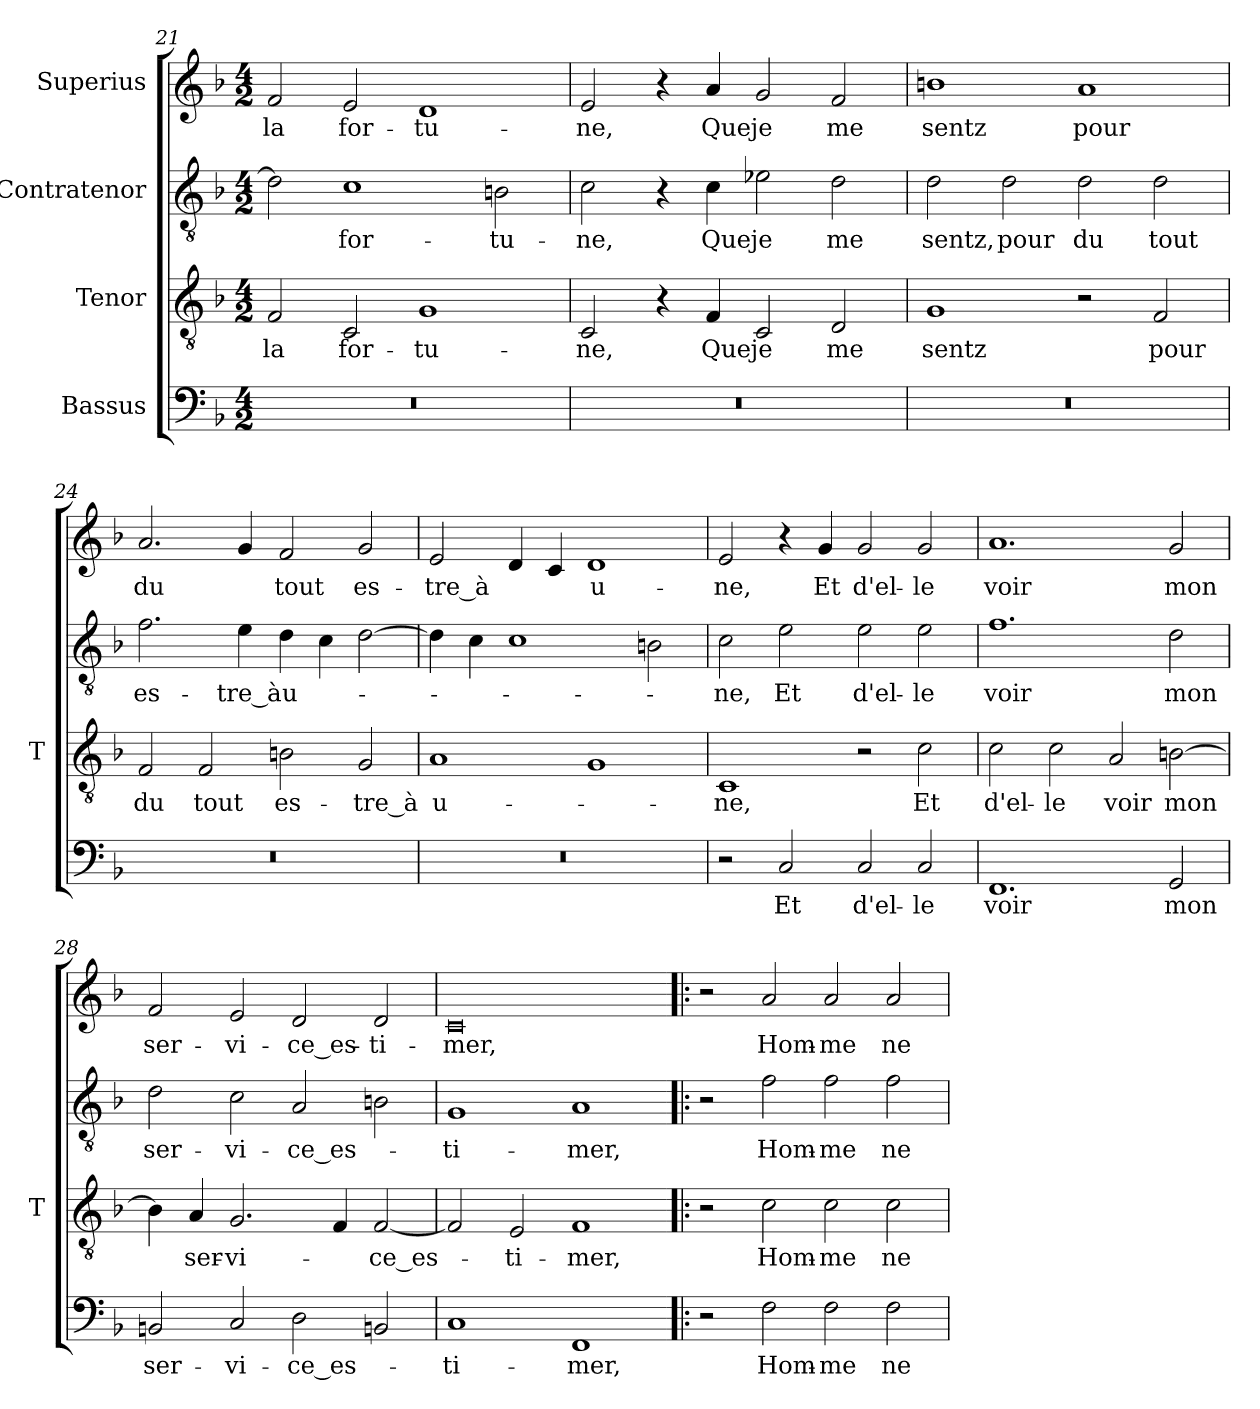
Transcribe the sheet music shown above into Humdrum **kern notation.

**kern	**text	**kern	**text	**kern	**text	**kern	**text
*part4	*part4	*part3	*part3	*part2	*part2	*part1	*part1
*staff4	*staff4	*staff3	*staff3	*staff2	*staff2	*staff1	*staff1
*I"Bassus	*	*I"Tenor	*	*I"Contratenor	*	*I"Superius	*
*	*	*I'T	*	*	*	*	*
*clefF4	*	*clefGv2	*	*clefGv2	*	*clefG2	*
*k[b-]	*	*k[b-]	*	*k[b-]	*	*k[b-]	*
*M4/2	*	*M4/2	*	*M4/2	*	*M4/2	*
=21	=21	=21	=21	=21	=21	=21	=21
0r	.	2F	-la	2d]	.	2f	-la
.	.	2C	for-	1c	for-	2e	for-
.	.	1G	tu-	.	.	1d	tu-
.	.	.	.	2Bn	tu-	.	.
=22	=22	=22	=22	=22	=22	=22	=22
0r	.	2C	-ne,	2c	-ne,	2e	-ne,
.	.	4r	.	4r	.	4r	.
.	.	4F	-Que	4c	-Que	4a	-Que
.	.	2C	-je	2e-X	-je	2g	-je
.	.	2D	-me	2d	-me	2f	-me
=23	=23	=23	=23	=23	=23	=23	=23
0r	.	1G	-sentz	2d	-sentz,	1bn	-sentz
.	.	.	.	2d	-pour	.	.
.	.	2r	.	2d	-du	1a	-pour
.	.	2F	-pour	2d	-tout	.	.
=24	=24	=24	=24	=24	=24	=24	=24
0r	.	2F	-du	2.f	es-	2.a	-du
.	.	2F	-tout	.	.	.	.
.	.	.	.	4e	-tre_à	4g	.
.	.	2Bn	es-	4d	u-	2f	-tout
.	.	.	.	4c	.	.	.
.	.	2G	-tre_à	[2d	.	2g	es-
=25	=25	=25	=25	=25	=25	=25	=25
0r	.	1A	u-	4d]	.	2e	-tre_à
.	.	.	.	4c	.	.	.
.	.	.	.	1c	.	4d	.
.	.	.	.	.	.	4c	.
.	.	1G	.	.	.	1d	u-
.	.	.	.	2Bn	.	.	.
=26	=26	=26	=26	=26	=26	=26	=26
2r	.	1C	-ne,	2c	-ne,	2e	-ne,
2C	-Et	.	.	2e	-Et	4r	.
.	.	.	.	.	.	4g	-Et
2C	d'el-	2r	.	2e	d'el-	2g	d'el-
2C	-le	2c	-Et	2e	-le	2g	-le
=27	=27	=27	=27	=27	=27	=27	=27
1.FF	-voir	2c	d'el-	1.f	-voir	1.a	-voir
.	.	2c	-le	.	.	.	.
.	.	2A	-voir	.	.	.	.
2GG	-mon	[2Bn	-mon	2d	-mon	2g	-mon
=28	=28	=28	=28	=28	=28	=28	=28
2BBn	ser-	4B]	.	2d	ser-	2f	ser-
.	.	4A	ser-	.	.	.	.
2C	vi-	2.G	vi-	2c	vi-	2e	vi-
2D	ce_es-	.	.	2A	ce_es-	2d	ce_es-
.	.	4F	.	.	.	.	.
2BBn	.	[2F	ce_es-	2B	.	2d	ti-
=29	=29	=29	=29	=29	=29	=29	=29
1C	ti-	2F]	.	1G	ti-	0c	-mer,
.	.	2E	ti-	.	.	.	.
1FF	-mer,	1F	-mer,	1A	-mer,	.	.
=30!|:	=30!|:	=30!|:	=30!|:	=30!|:	=30!|:	=30!|:	=30!|:
2r	.	2r	.	2r	.	2r	.
2F	Hom-	2c	Hom-	2f	Hom-	2a	Hom-
2F	-me	2c	-me	2f	-me	2a	-me
2F	-ne	2c	-ne	2f	-ne	2a	-ne
=	=	=	=	=	=	=	=
*-	*-	*-	*-	*-	*-	*-	*-
